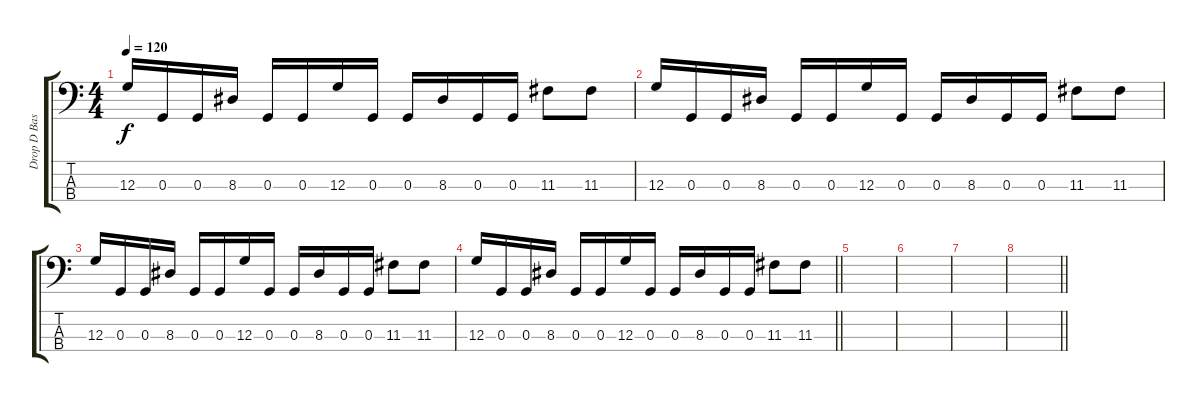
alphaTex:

\track ("Drop D Bass (Octave Effect)" "Drop D Bas") {instrument overdrivenguitar}
\staff {score tabs}
\tuning (F2 C2 G1 D1) {hide}
\ts (4 4)
\tempo 120
\clef f4
\ks c
12.3.16{dy f} 0.3.16 0.3.16 8.3.16 0.3.16 0.3.16 12.3.16 0.3.16 0.3.16 8.3.16 0.3.16 0.3.16 11.3.8 11.3.8 |
12.3.16 0.3.16 0.3.16 8.3.16 0.3.16 0.3.16 12.3.16 0.3.16 0.3.16 8.3.16 0.3.16 0.3.16 11.3.8 11.3.8 |
12.3.16 0.3.16 0.3.16 8.3.16 0.3.16 0.3.16 12.3.16 0.3.16 0.3.16 8.3.16 0.3.16 0.3.16 11.3.8 11.3.8 |
\barLineRight lightlight
12.3.16 0.3.16 0.3.16 8.3.16 0.3.16 0.3.16 12.3.16 0.3.16 0.3.16 8.3.16 0.3.16 0.3.16 11.3.8 11.3.8 |
|
|
|
\barLineRight lightlight
